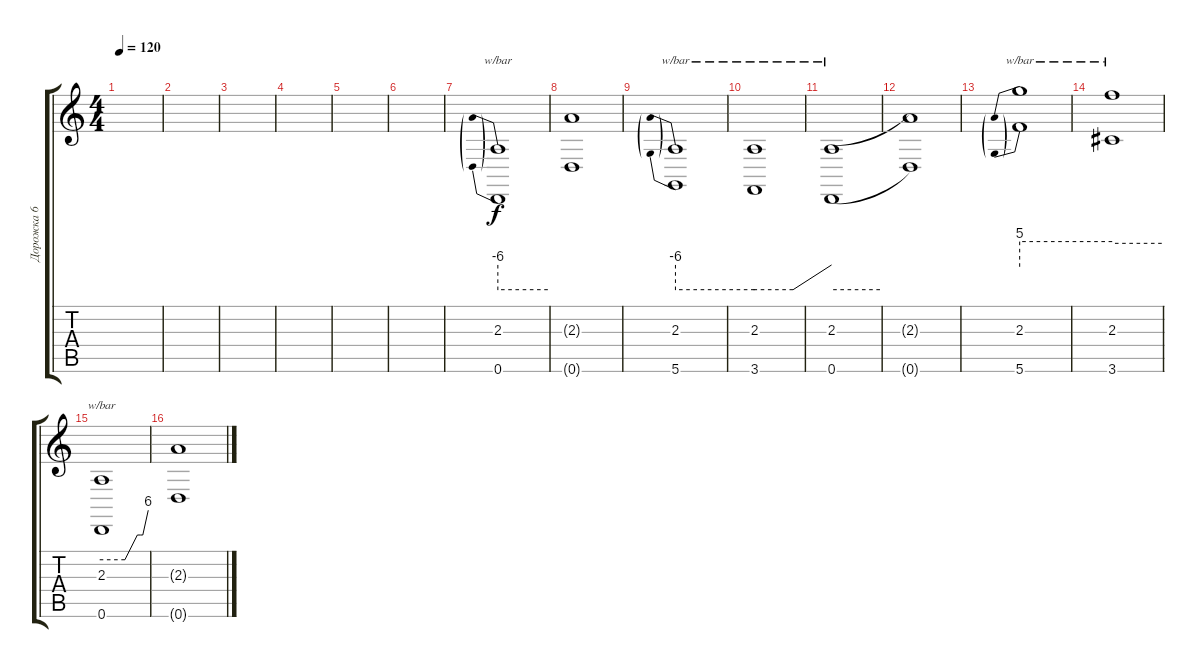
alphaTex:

\track ("Дорожка 6" "Дорожка 6") {instrument electricguitarjazz}
\staff {score tabs}
\tuning (E4 B3 G3 D3 A2 D2) {hide}
\ts (4 4)
\tempo 120
\clef g2
\ks c
|
|
|
|
|
|
(2.3 0.6).1{tbe (predive default 0 -24 60 -24)} |
(2.3{t} 0.6{t}).1 |
(2.3 5.6).1{tbe (predive default 0 -24 60 -24)} |
(2.3 3.6).1{tbe (custom default 0 -24 30 -24 60 0)} |
(2.3 0.6).1{tbe (hold default 0 -24 60 -24)} |
(2.3{t} 0.6{t}).1 |
(2.3 5.6).1{tbe (predive default 0 20 60 20)} |
(2.3 3.6).1{tbe (hold default 0 16 60 16)} |
(2.3 0.6).1{tbe (custom default 0 -24 30 -24 46 0 50 0 53 0 60 24)} |
(2.3{t} 0.6{t}).1
